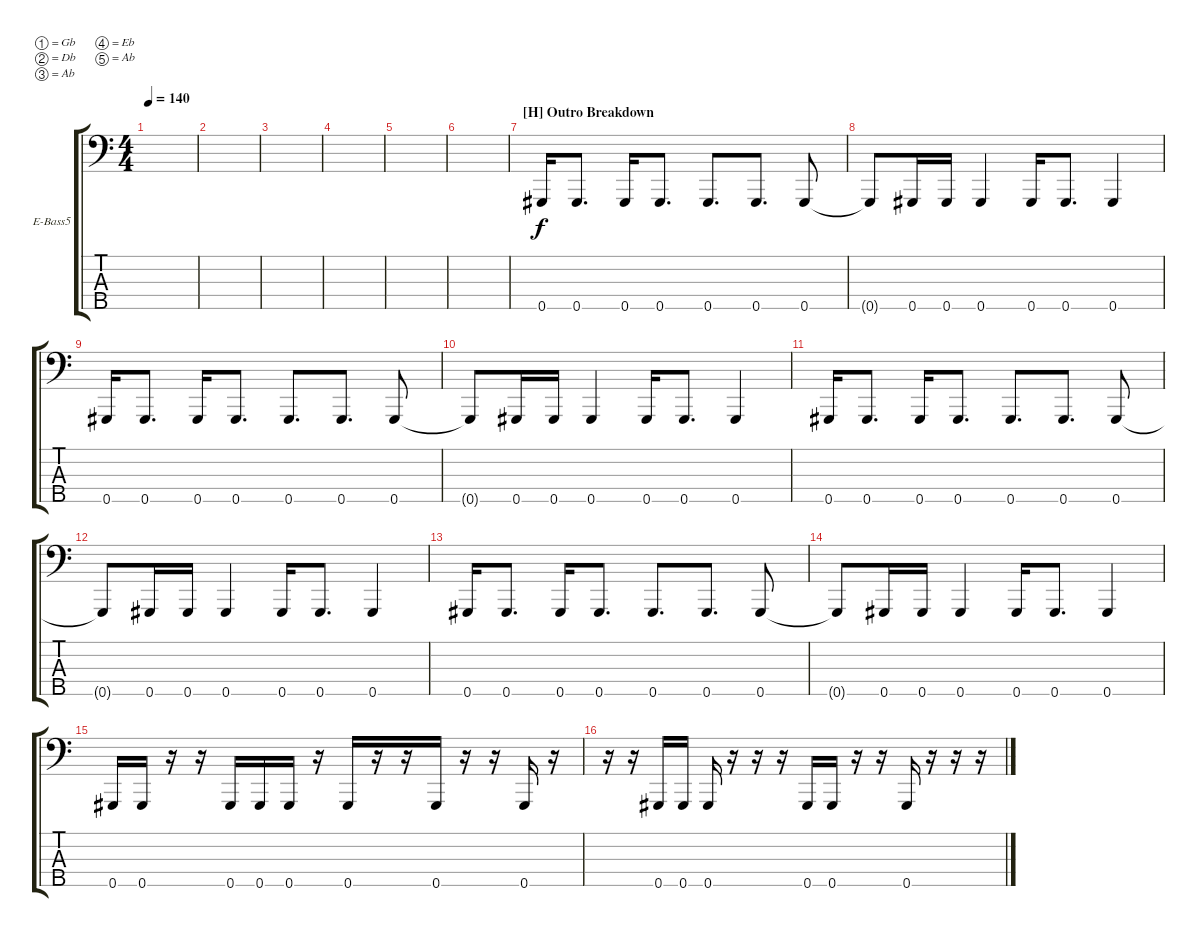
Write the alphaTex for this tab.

\bracketExtendMode groupsimilarinstruments
\firstSystemTrackNameOrientation horizontal
\otherSystemsTrackNameOrientation horizontal
\track ("Bass" "E-Bass5") {instrument electricbassfinger}
\staff {score tabs}
\tuning (Gb2 Db2 Ab1 Eb1 Ab0)
\ts (4 4)
\tempo 140
\clef f4
\ks c
|
|
|
|
|
|
\section ("H" "Outro Breakdown")
0.5.16 0.5.8{d} 0.5.16 0.5.8{d} 0.5.8{d} 0.5.8{d} 0.5.8 |
0.5{t}.8 0.5.16 0.5.16 0.5.4 0.5.16 0.5.8{d} 0.5.4 |
0.5.16 0.5.8{d} 0.5.16 0.5.8{d} 0.5.8{d} 0.5.8{d} 0.5.8 |
0.5{t}.8 0.5.16 0.5.16 0.5.4 0.5.16 0.5.8{d} 0.5.4 |
0.5.16 0.5.8{d} 0.5.16 0.5.8{d} 0.5.8{d} 0.5.8{d} 0.5.8 |
0.5{t}.8 0.5.16 0.5.16 0.5.4 0.5.16 0.5.8{d} 0.5.4 |
0.5.16 0.5.8{d} 0.5.16 0.5.8{d} 0.5.8{d} 0.5.8{d} 0.5.8 |
0.5{t}.8 0.5.16 0.5.16 0.5.4 0.5.16 0.5.8{d} 0.5.4 |
0.5.16 0.5.16 r.16 r.16 0.5.16 0.5.16 0.5.16 r.16 0.5.16 r.16 r.16 0.5.16 r.16 r.16 0.5.16 r.16 |
r.16 r.16 0.5.16 0.5.16 0.5.16 r.16 r.16 r.16 0.5.16 0.5.16 r.16 r.16 0.5.16 r.16 r.16 r.16
